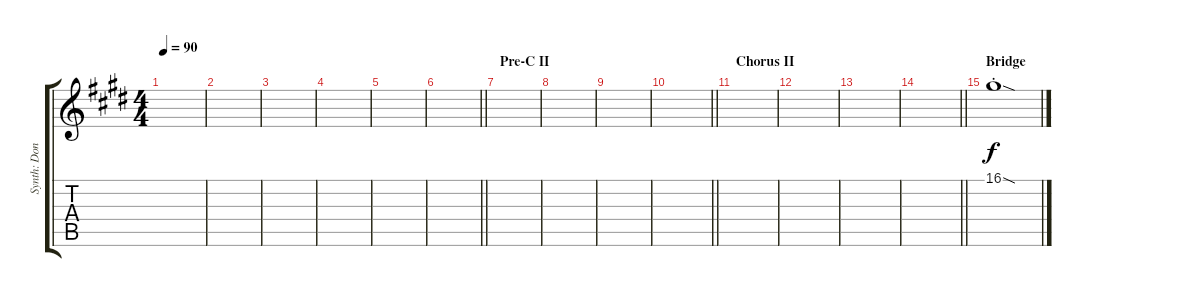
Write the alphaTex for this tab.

\track ("Synth: Don" "Synth: Don") {instrument synthstrings1}
\staff {score tabs}
\tuning (E4 B3 G3 D3 A2 E2) {hide}
\ts (4 4)
\tempo 90
\clef g2
\ks e
|
|
|
|
|
\barLineRight lightlight
|
\section ("" "Pre-C II")
|
|
|
\barLineRight lightlight
|
\section ("" "Chorus II")
|
|
|
\barLineRight lightlight
|
\section ("" "Bridge")
16.1{sod st}.1
